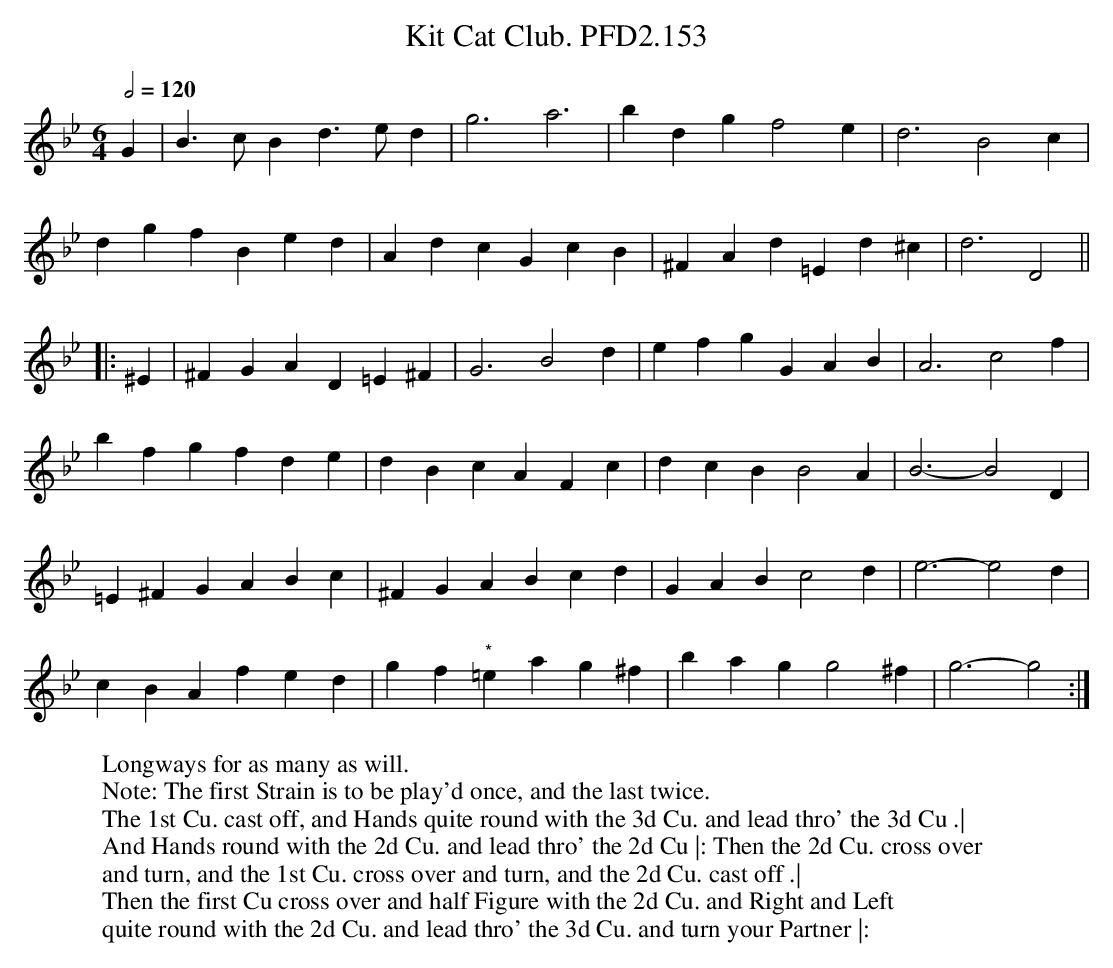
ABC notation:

X:1
T:Kit Cat Club. PFD2.153
M:6/4
L:1/4
W:Longways for as many as will.
W:Note: The first Strain is to be play'd once, and the last twice.
W:The 1st Cu. cast off, and Hands quite round with the 3d Cu. and lead thro' the 3d Cu .|
W:And Hands round with the 2d Cu. and lead thro' the 2d Cu |: Then the 2d Cu. cross over
W:and turn, and the 1st Cu. cross over and turn, and the 2d Cu. cast off .|
W:Then the first Cu cross over and half Figure with the 2d Cu. and Right and Left
W:quite round with the 2d Cu. and lead thro' the 3d Cu. and turn your Partner |:
Q:2/4=120
K:Gm
G | B>cB d>ed | g3 a3 | bdg f2e | d3 B2c |
dgf Bed | Adc GcB | ^FAd =Ed^c | d3 D2 ||
|: ^E | ^FGA D=E^F | G3 B2d | efg GAB | A3 c2f |
bfg fde | dBc AFc | dcB B2A | B3- B2D |
=E^FG ABc | ^FGA Bcd | GAB c2d | e3- e2d |
cBA fed | gf"*"=e ag^f | bag g2^f | g3- g2 :|
